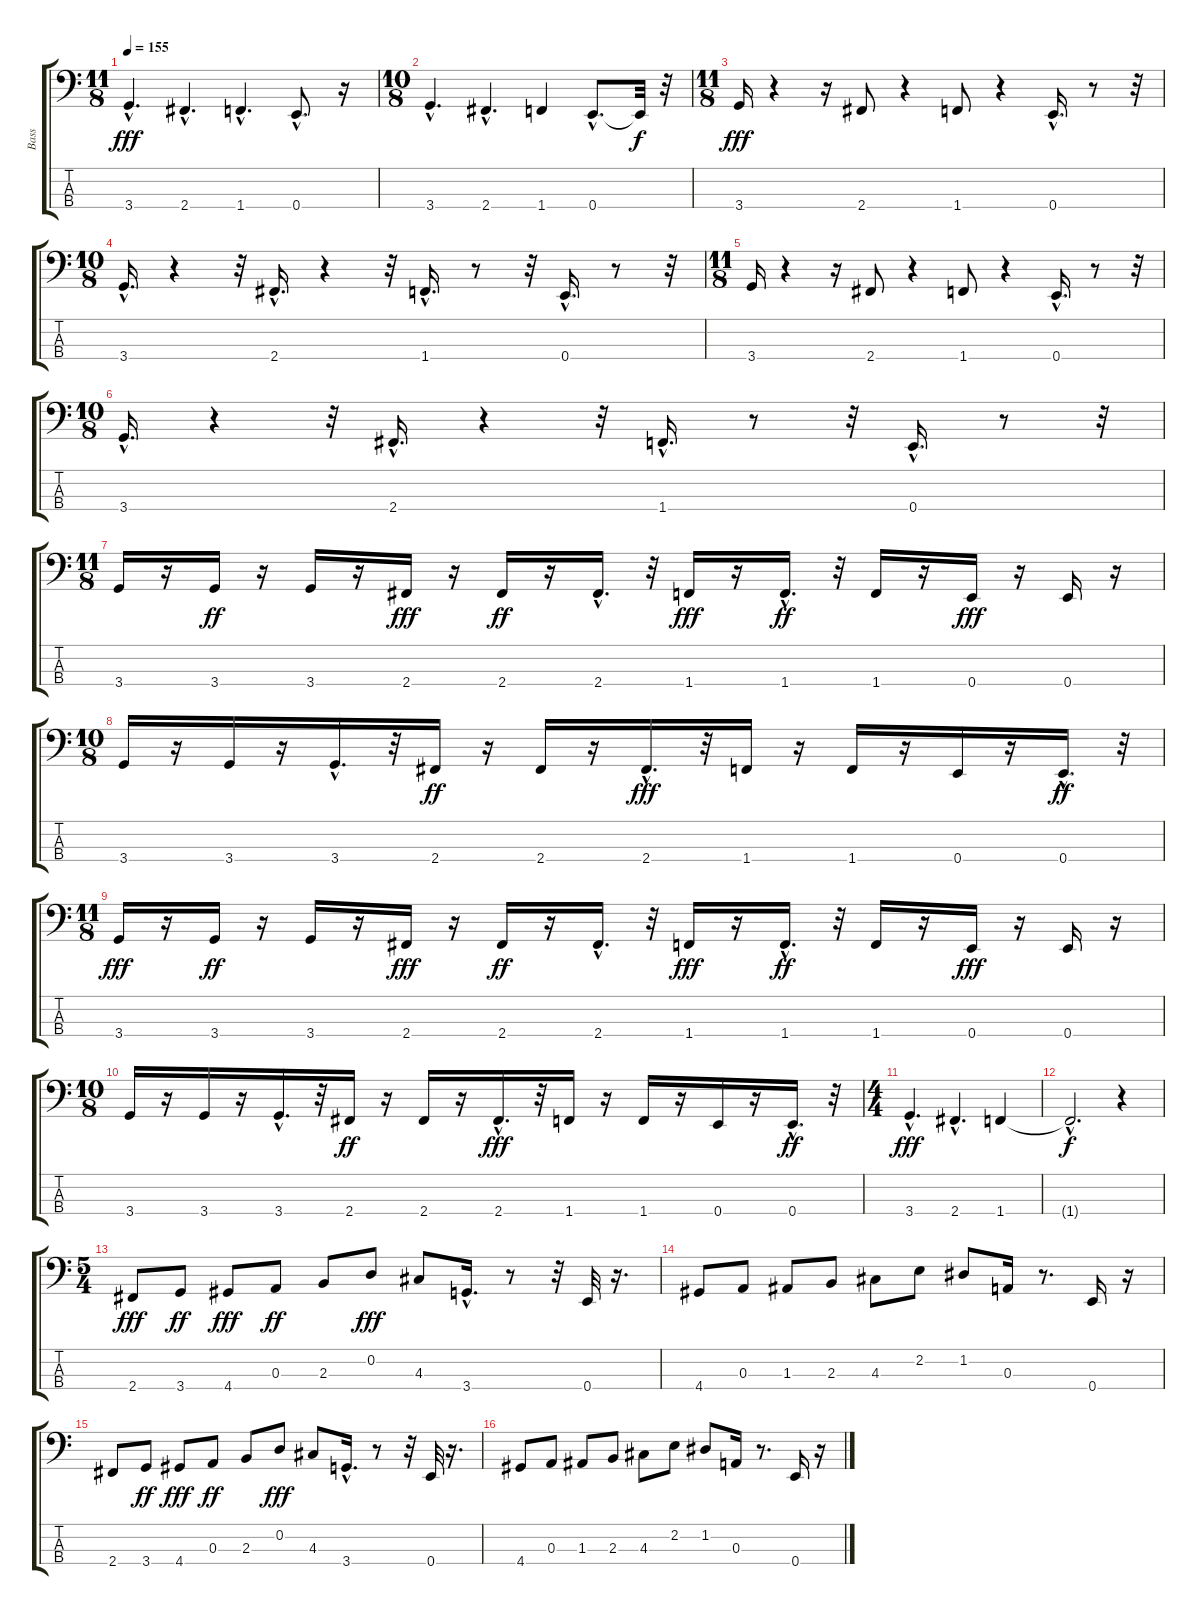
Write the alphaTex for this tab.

\track ("Bass                " "Bass      ") {instrument fretlessbass}
\staff {score tabs}
\tuning (G2 D2 A1 E1) {hide}
\ts (11 8)
\tempo 155
\clef f4
\ks c
3.4{hac}.4{d dy fff} 2.4{hac}.4{d} 1.4{hac}.4{d} 0.4{hac}.8{d} r.16 |
\ts (10 8)
3.4{hac}.4{d} 2.4{hac}.4{d} 1.4.4 0.4{hac}.8{d} 0.4{t}.32{dy f} r.32 |
\ts (11 8)
3.4.16{dy fff} r.4 r.16 2.4.8 r.4 1.4.8 r.4 0.4{hac}.16{d} r.8 r.32 |
\ts (10 8)
3.4{hac}.16{d} r.4 r.32 2.4{hac}.16{d} r.4 r.32 1.4{hac}.16{d} r.8 r.32 0.4{hac}.16{d} r.8 r.32 |
\ts (11 8)
3.4.16 r.4 r.16 2.4.8 r.4 1.4.8 r.4 0.4{hac}.16{d} r.8 r.32 |
\ts (10 8)
3.4{hac}.16{d} r.4 r.32 2.4{hac}.16{d} r.4 r.32 1.4{hac}.16{d} r.8 r.32 0.4{hac}.16{d} r.8 r.32 |
\ts (11 8)
3.4.16{instrument electricbassfinger} r.16 3.4.16{dy ff} r.16 3.4.16 r.16 2.4.16{dy fff} r.16 2.4.16{dy ff} r.16 2.4{hac}.16{d} r.32 1.4.16{dy fff} r.16 1.4{hac}.16{d dy ff} r.32 1.4.16 r.16 0.4.16{dy fff} r.16 0.4.16 r.16 |
\ts (10 8)
3.4.16 r.16 3.4.16 r.16 3.4{hac}.16{d} r.32 2.4.16{dy ff} r.16 2.4.16 r.16 2.4{hac}.16{d dy fff} r.32 1.4.16 r.16 1.4.16 r.16 0.4.16 r.16 0.4{hac}.16{d dy ff} r.32 |
\ts (11 8)
3.4.16{dy fff} r.16 3.4.16{dy ff} r.16 3.4.16 r.16 2.4.16{dy fff} r.16 2.4.16{dy ff} r.16 2.4{hac}.16{d} r.32 1.4.16{dy fff} r.16 1.4{hac}.16{d dy ff} r.32 1.4.16 r.16 0.4.16{dy fff} r.16 0.4.16 r.16 |
\ts (10 8)
3.4.16 r.16 3.4.16 r.16 3.4{hac}.16{d} r.32 2.4.16{dy ff} r.16 2.4.16 r.16 2.4{hac}.16{d dy fff} r.32 1.4.16 r.16 1.4.16 r.16 0.4.16 r.16 0.4{hac}.16{d dy ff} r.32 |
\ts (4 4)
3.4{hac}.4{d dy fff} 2.4{hac}.4{d} 1.4.4 |
1.4{hac t}.2{d dy f} r.4 |
\ts (5 4)
2.4.8{dy fff instrument fretlessbass} 3.4.8{dy ff} 4.4.8{dy fff} 0.3.8{dy ff} 2.3.8 0.2.8{dy fff} 4.3.8 3.4{hac}.16{d} r.8 r.32 0.4.32 r.16{d} |
4.4.8 0.3.8 1.3.8 2.3.8 4.3.8 2.2.8 1.2.8 0.3.16 r.8{d} 0.4.16 r.16 |
2.4.8 3.4.8{dy ff} 4.4.8{dy fff} 0.3.8{dy ff} 2.3.8 0.2.8{dy fff} 4.3.8 3.4{hac}.16{d} r.8 r.32 0.4.32 r.16{d} |
4.4.8 0.3.8 1.3.8 2.3.8 4.3.8 2.2.8 1.2.8 0.3.16 r.8{d} 0.4.16 r.16
